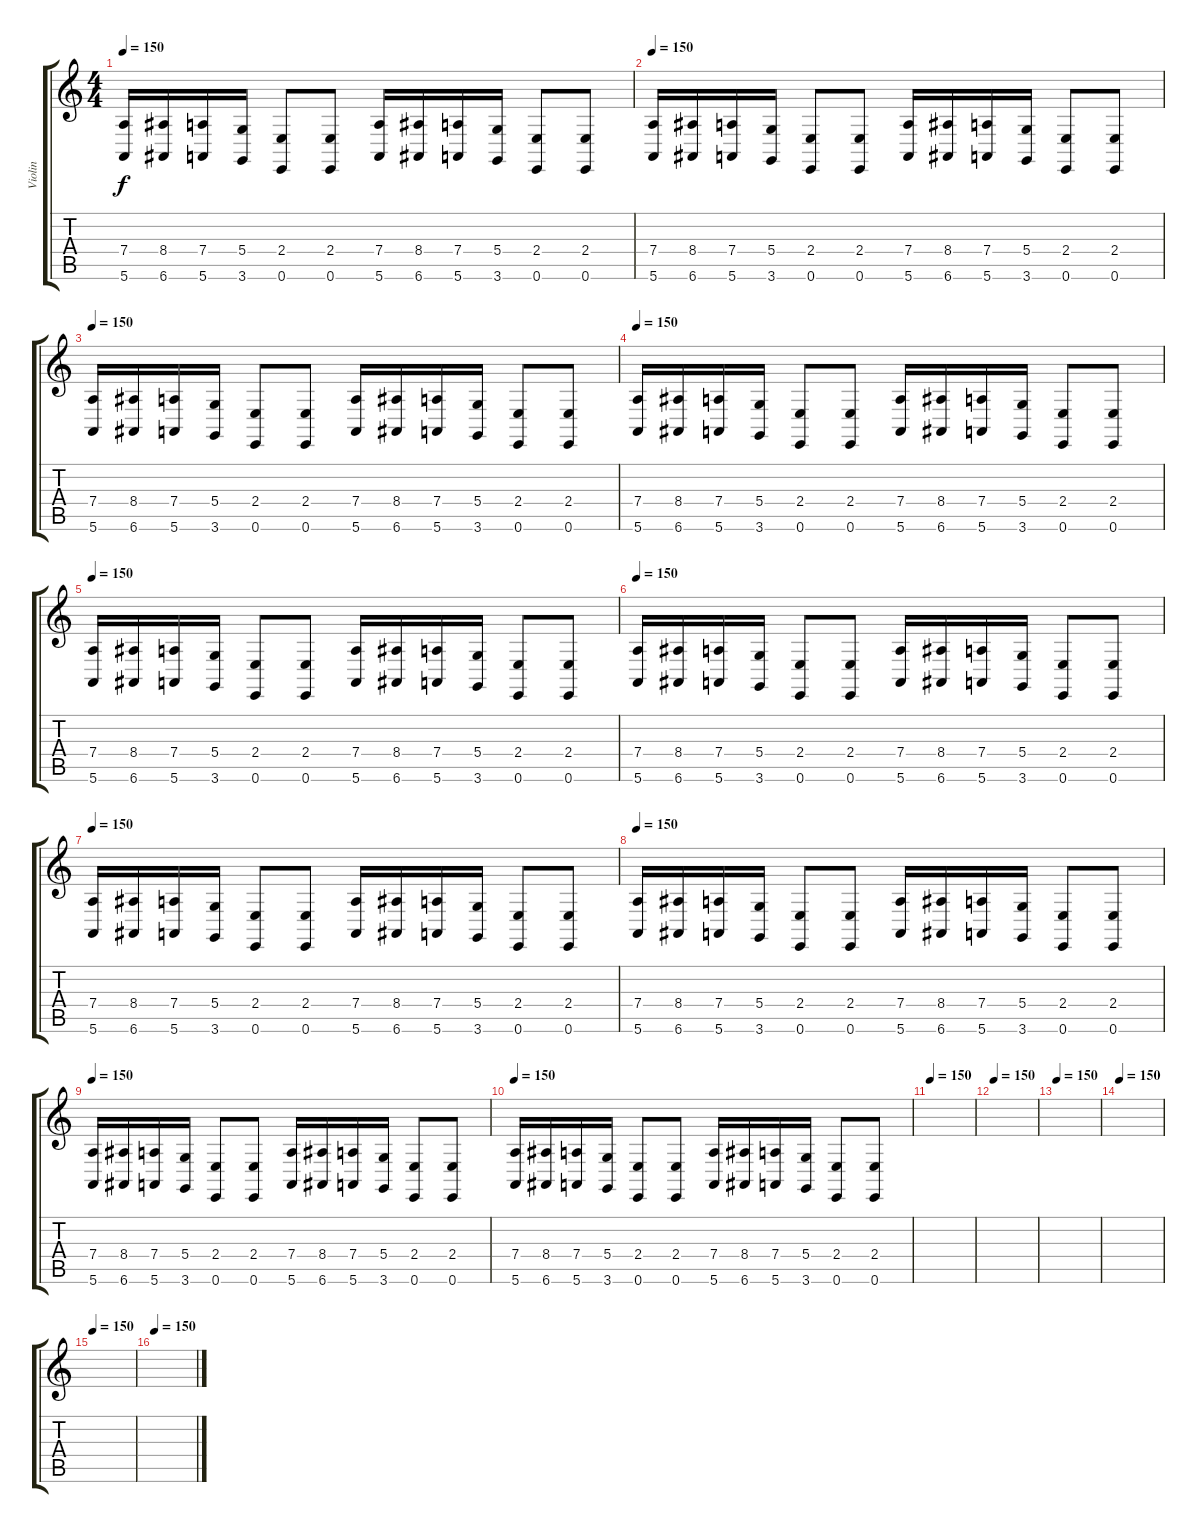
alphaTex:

\track ("Violin" "Violin") {instrument cello}
\staff {score tabs}
\tuning (E4 B3 G3 D3 A2 E2) {hide}
\ts (4 4)
\tempo 150
\clef g2
\ks c
(7.4 5.6).16{dy f} (8.4 6.6).16 (7.4 5.6).16 (5.4 3.6).16 (2.4 0.6).8 (2.4 0.6).8 (7.4 5.6).16 (8.4 6.6).16 (7.4 5.6).16 (5.4 3.6).16 (2.4 0.6).8 (2.4 0.6).8 |
\tempo 150
(7.4 5.6).16 (8.4 6.6).16 (7.4 5.6).16 (5.4 3.6).16 (2.4 0.6).8 (2.4 0.6).8 (7.4 5.6).16 (8.4 6.6).16 (7.4 5.6).16 (5.4 3.6).16 (2.4 0.6).8 (2.4 0.6).8 |
\tempo 150
(7.4 5.6).16 (8.4 6.6).16 (7.4 5.6).16 (5.4 3.6).16 (2.4 0.6).8 (2.4 0.6).8 (7.4 5.6).16 (8.4 6.6).16 (7.4 5.6).16 (5.4 3.6).16 (2.4 0.6).8 (2.4 0.6).8 |
\tempo 150
(7.4 5.6).16 (8.4 6.6).16 (7.4 5.6).16 (5.4 3.6).16 (2.4 0.6).8 (2.4 0.6).8 (7.4 5.6).16 (8.4 6.6).16 (7.4 5.6).16 (5.4 3.6).16 (2.4 0.6).8 (2.4 0.6).8 |
\tempo 150
(7.4 5.6).16 (8.4 6.6).16 (7.4 5.6).16 (5.4 3.6).16 (2.4 0.6).8 (2.4 0.6).8 (7.4 5.6).16 (8.4 6.6).16 (7.4 5.6).16 (5.4 3.6).16 (2.4 0.6).8 (2.4 0.6).8 |
\tempo 150
(7.4 5.6).16 (8.4 6.6).16 (7.4 5.6).16 (5.4 3.6).16 (2.4 0.6).8 (2.4 0.6).8 (7.4 5.6).16 (8.4 6.6).16 (7.4 5.6).16 (5.4 3.6).16 (2.4 0.6).8 (2.4 0.6).8 |
\tempo 150
(7.4 5.6).16 (8.4 6.6).16 (7.4 5.6).16 (5.4 3.6).16 (2.4 0.6).8 (2.4 0.6).8 (7.4 5.6).16 (8.4 6.6).16 (7.4 5.6).16 (5.4 3.6).16 (2.4 0.6).8 (2.4 0.6).8 |
\tempo 150
(7.4 5.6).16 (8.4 6.6).16 (7.4 5.6).16 (5.4 3.6).16 (2.4 0.6).8 (2.4 0.6).8 (7.4 5.6).16 (8.4 6.6).16 (7.4 5.6).16 (5.4 3.6).16 (2.4 0.6).8 (2.4 0.6).8 |
\tempo 150
(7.4 5.6).16 (8.4 6.6).16 (7.4 5.6).16 (5.4 3.6).16 (2.4 0.6).8 (2.4 0.6).8 (7.4 5.6).16 (8.4 6.6).16 (7.4 5.6).16 (5.4 3.6).16 (2.4 0.6).8 (2.4 0.6).8 |
\tempo 150
(7.4 5.6).16 (8.4 6.6).16 (7.4 5.6).16 (5.4 3.6).16 (2.4 0.6).8 (2.4 0.6).8 (7.4 5.6).16 (8.4 6.6).16 (7.4 5.6).16 (5.4 3.6).16 (2.4 0.6).8 (2.4 0.6).8 |
\tempo 150
|
\tempo 150
|
\tempo 150
|
\tempo 150
|
\tempo 150
|
\tempo 150
